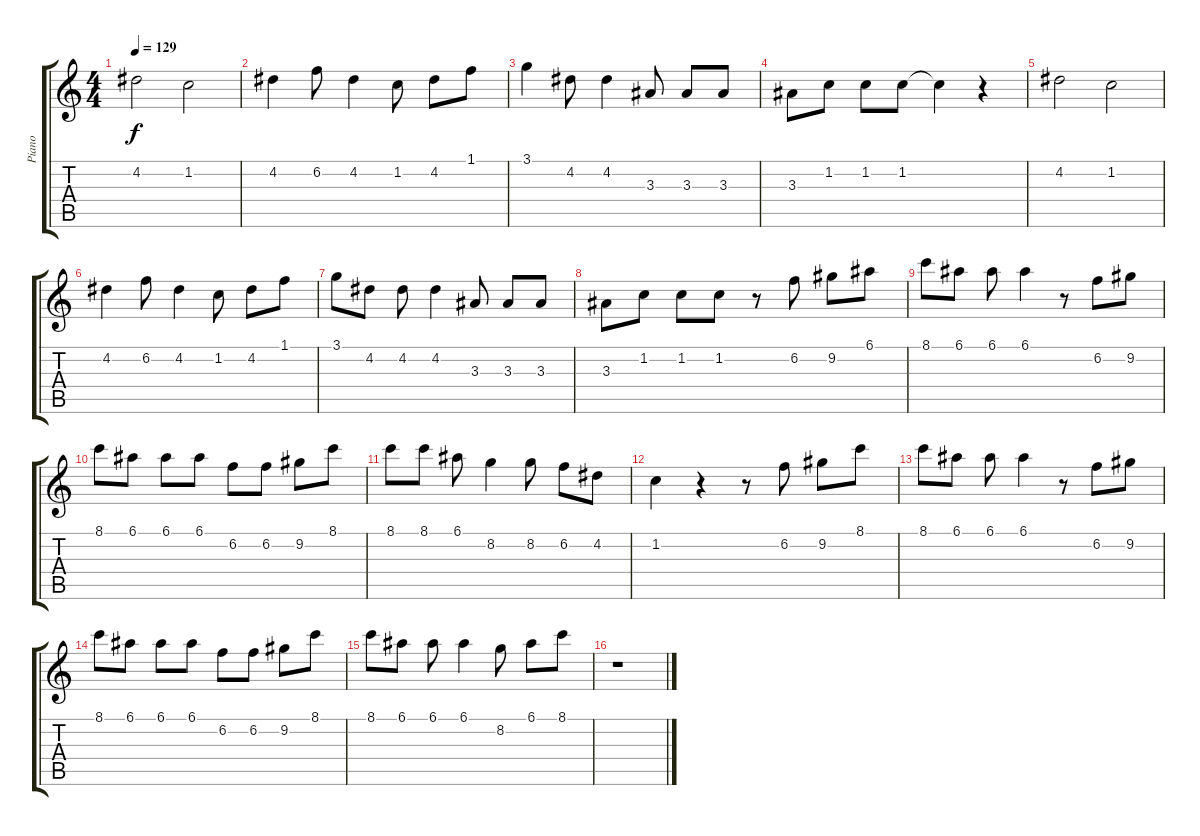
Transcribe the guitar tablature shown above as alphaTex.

\track ("Piano" "Piano") {instrument acousticgrandpiano}
\staff {score tabs}
\tuning (E5 B4 G4 D4 A3 E3) {hide}
\ts (4 4)
\tempo 129
\clef g2
\ks c
4.2.2{dy f instrument acousticgrandpiano} 1.2.2 |
4.2.4 6.2.8 4.2.4 1.2.8 4.2.8 1.1.8 |
3.1.4 4.2.8 4.2.4 3.3.8 3.3.8 3.3.8 |
3.3.8 1.2.8 1.2.8 1.2.8 1.2{t}.4 r.4 |
4.2.2 1.2.2 |
4.2.4 6.2.8 4.2.4 1.2.8 4.2.8 1.1.8 |
3.1.8 4.2.8 4.2.8 4.2.4 3.3.8 3.3.8 3.3.8 |
3.3.8 1.2.8 1.2.8 1.2.8 r.8 6.2.8 9.2.8 6.1.8 |
8.1.8 6.1.8 6.1.8 6.1.4 r.8 6.2.8 9.2.8 |
8.1.8 6.1.8 6.1.8 6.1.8 6.2.8 6.2.8 9.2.8 8.1.8 |
8.1.8 8.1.8 6.1.8 8.2.4 8.2.8 6.2.8 4.2.8 |
1.2.4 r.4 r.8 6.2.8 9.2.8 8.1.8 |
8.1.8 6.1.8 6.1.8 6.1.4 r.8 6.2.8 9.2.8 |
8.1.8 6.1.8 6.1.8 6.1.8 6.2.8 6.2.8 9.2.8 8.1.8 |
8.1.8 6.1.8 6.1.8 6.1.4 8.2.8 6.1.8 8.1.8 |
r.1
